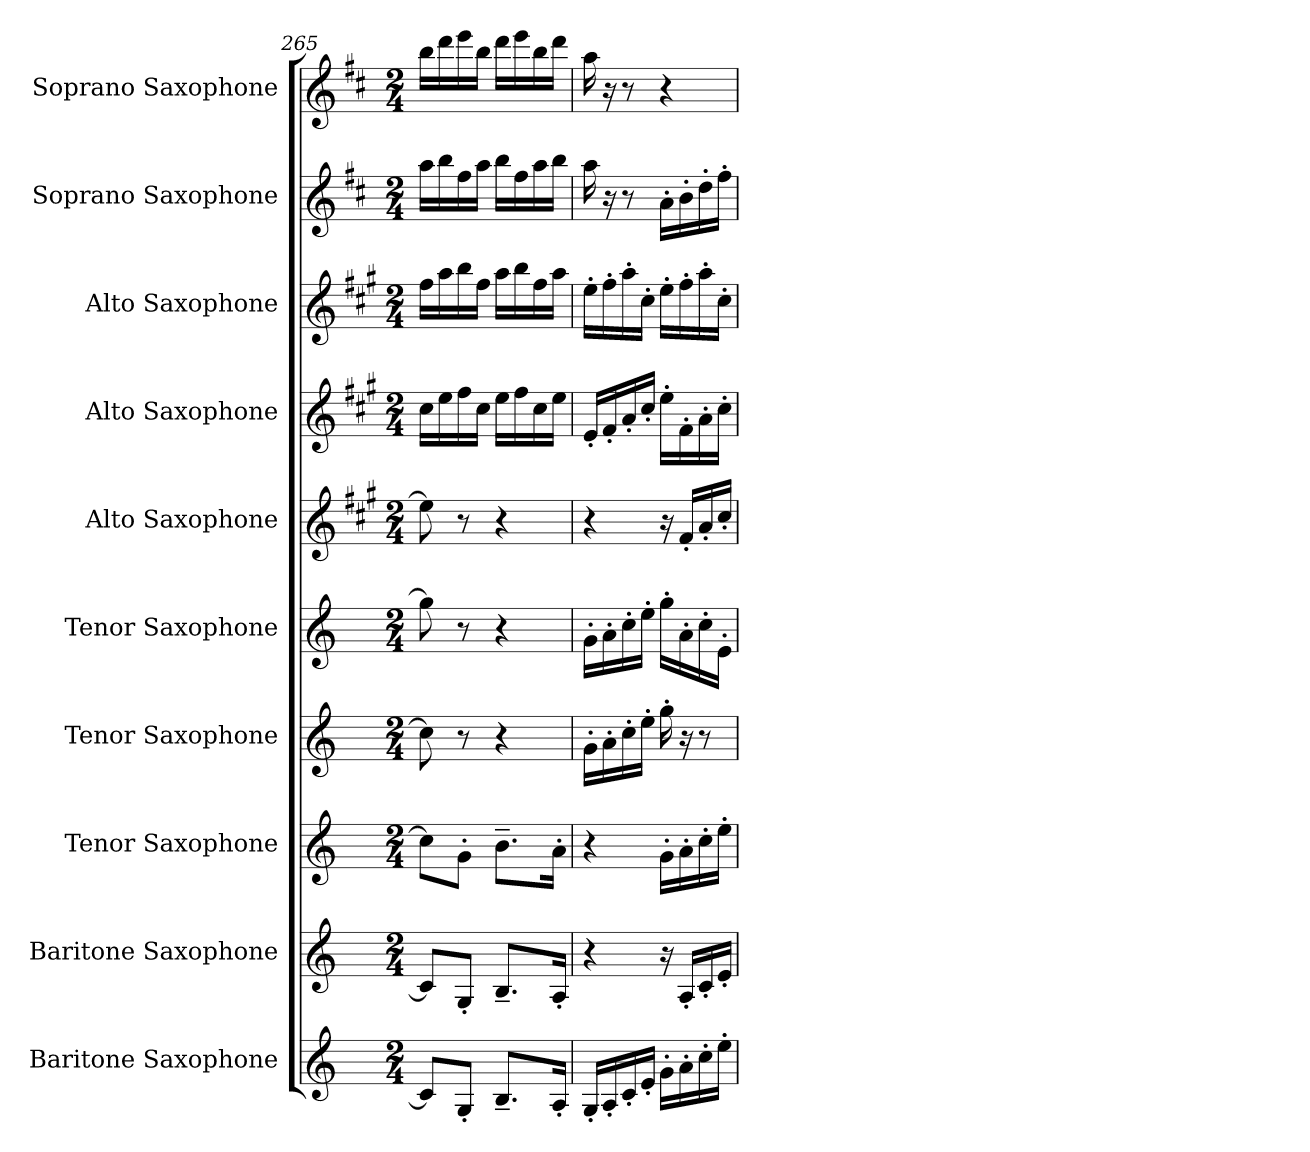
**kern	**kern	**kern	**kern	**kern	**kern	**kern	**kern	**kern	**kern
*part10	*part9	*part8	*part7	*part6	*part5	*part4	*part3	*part2	*part1
*staff10	*staff9	*staff8	*staff7	*staff6	*staff5	*staff4	*staff3	*staff2	*staff1
*I"Baritone Saxophone	*I"Baritone Saxophone	*I"Tenor Saxophone	*I"Tenor Saxophone	*I"Tenor Saxophone	*I"Alto Saxophone	*I"Alto Saxophone	*I"Alto Saxophone	*I"Soprano Saxophone	*I"Soprano Saxophone
*I'Bar. Sax.	*I'Bar. Sax.	*I'T. Sax.	*I'T. Sax.	*I'T. Sax.	*I'A. Sax.	*I'A. Sax.	*I'A. Sax.	*I'S. Sax.	*I'S. Sax.
*clefG2	*clefG2	*clefG2	*clefG2	*clefG2	*clefG2	*clefG2	*clefG2	*clefG2	*clefG2
*ITrd12c21	*ITrd12c21	*ITrd8c14	*ITrd8c14	*ITrd8c14	*ITrd5c9	*ITrd5c9	*ITrd5c9	*ITrd1c2	*ITrd1c2
*k[]	*k[]	*k[]	*k[]	*k[]	*k[]	*k[]	*k[]	*k[]	*k[]
*M2/4	*M2/4	*M2/4	*M2/4	*M2/4	*M2/4	*M2/4	*M2/4	*M2/4	*M2/4
=265	=265	=265	=265	=265	=265	=265	=265	=265	=265
8C/L]	8C/L]	8c\L]	8c\]	8g\]	8g\]	16e\LL	16a\LL	16gg\LL	16aa\LL
.	.	.	.	.	.	16g\	16cc\	16aa\	16ccc\
8GG'/J	8GG'/J	8G'\J	8r	8r	8r	16a\	16dd\	16ee\	16ddd\
.	.	.	.	.	.	16e\JJ	16a\JJ	16gg\JJ	16aa\JJ
8.BB~/L	8.BB~/L	8.B~\L	4r	4r	4r	16g\LL	16cc\LL	16aa\LL	16ccc\LL
.	.	.	.	.	.	16a\	16dd\	16ee\	16ddd\
.	.	.	.	.	.	16e\	16a\	16gg\	16aa\
16AA'/Jk	16AA'/Jk	16A'\Jk	.	.	.	16g\JJ	16cc\JJ	16aa\JJ	16ccc\JJ
=266	=266	=266	=266	=266	=266	=266	=266	=266	=266
16GG'/LL	4r	4r	16G'\LL	16G'\LL	4r	16G'/LL	16g'\LL	16gg\	16gg\
16AA'/	.	.	16A'\	16A'\	.	16A'/	16a'\	16r	16r
16C'/	.	.	16c'\	16c'\	.	16c'/	16cc'\	8r	8r
16E'/JJ	.	.	16e'\JJ	16e'\JJ	.	16e'/JJ	16e'\JJ	.	.
16G'\LL	16r	16G'\LL	16g'\	16g'\LL	16r	16g'\LL	16g'\LL	16g'\LL	4r
16A'\	16AA'/LL	16A'\	16r	16A'\	16A'/LL	16A'\	16a'\	16a'\	.
16c'\	16C'/	16c'\	8r	16c'\	16c'/	16c'\	16cc'\	16cc'\	.
16e'\JJ	16E'/JJ	16e'\JJ	.	16E'\JJ	16e'/JJ	16e'\JJ	16e'\JJ	16ee'\JJ	.
=	=	=	=	=	=	=	=	=	=
*-	*-	*-	*-	*-	*-	*-	*-	*-	*-
